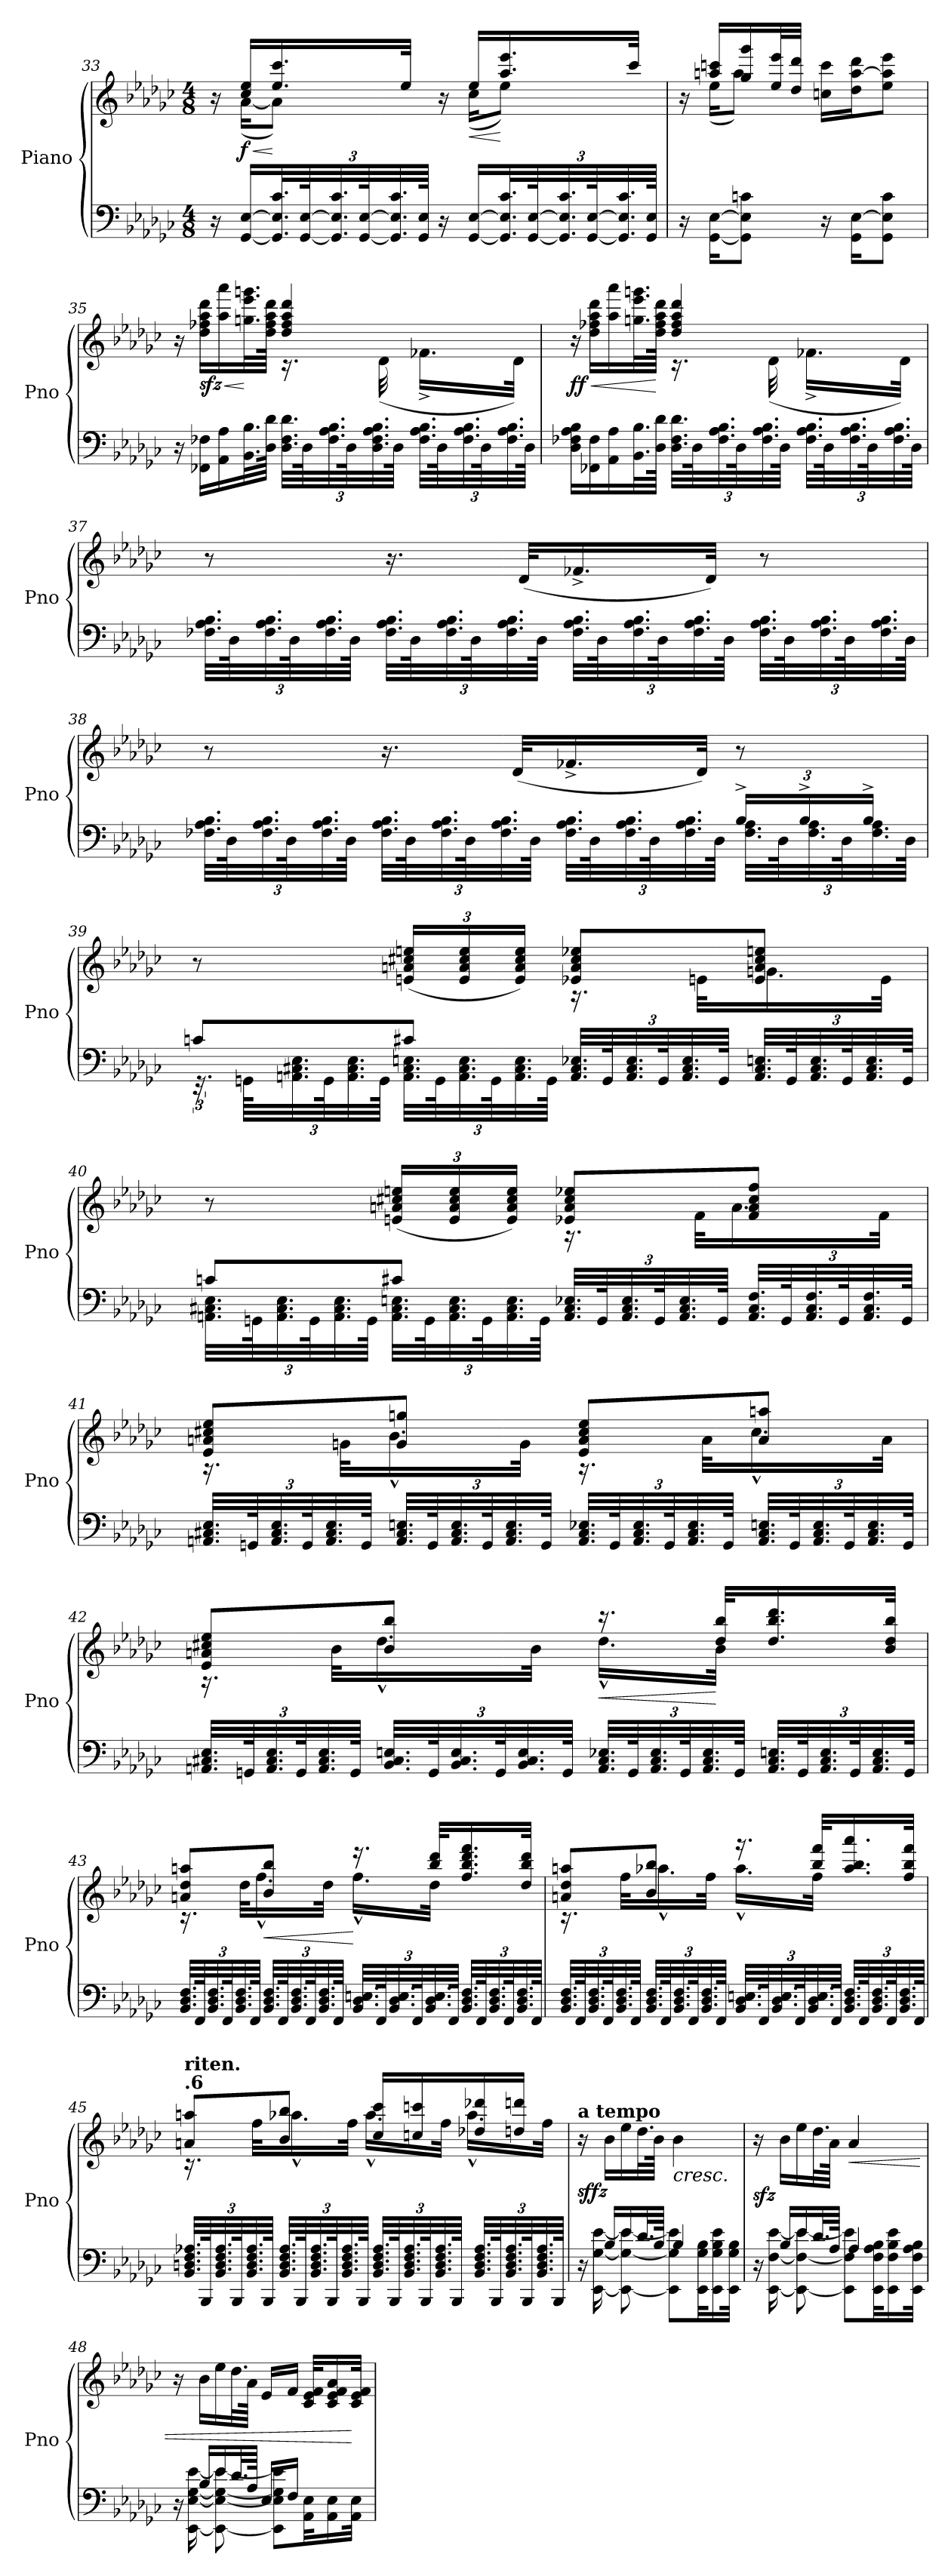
**kern	**kern	**dynam
*part1	*part1	*part1
*staff2	*staff1	*staff1/2
*I"Piano	*	*
*I'Pno	*	*
!!LO:LB:g=z
*clefF4	*clefG2	*
*k[b-e-a-d-g-c-]	*k[b-e-a-d-g-c-]	*
*G-:	*G-:	*
*M4/8	*M4/8	*
=33	=33	=33
*	*^	*
16r	16r	16ryy	.
!	!	!	!LO:HP:b
!	!	!	!LO:DY:n=1:b
[16GG-/ [16E-/LL	16cc-/ 16ee-/LL	(<[16a-\KL	< f
*Xbrackettup	*	*	*
48.GG-/] 48.E-/] 48.c-/L	16.ee-/ 16.ccc-/	8a-\J])	[
[96GG-/ [96E-/K	.	.	.
48.GG-/] 48.E-/] 48.c-/	.	.	.
[96GG-/ [96E-/K	.	.	.
48.GG-/] 48.E-/] 48.c-/	.	.	.
.	32ee-/JJk	.	.
96GG-/ 96E-/JJJk	.	.	.
16r	16r	16ryy	.
!	!	!	!LO:HP:b
[16GG-/ [16E-/LL	16ee-/LL	(<16cc-\KL	<
48.GG-/] 48.E-/] 48.c-/L	16.aa-/ 16.eee-/	8ee-\J)	[
[96GG-/ [96E-/K	.	.	.
48.GG-/] 48.E-/] 48.c-/	.	.	.
[96GG-/ [96E-/K	.	.	.
48.GG-/] 48.E-/] 48.c-/	.	.	.
.	32ccc-/JJk	.	.
96GG-/ 96E-/JJJk	.	.	.
=34	=34	=34	=34
16r	16r	16ryy	.
[16GG-\ [16E-\KL	16aan/ 16cccn/LL	(<16ee-\KL	.
8GG-\] 8E-\] 8cn\J	16gg-/ 16ggg-/	8aa\J)	.
.	32ee-/ 32eee-/L	.	.
.	32dd-/ 32ddd-/JJJ	.	.
16r	16ccn\ 16ccc\LL	4ryy	.
16GG-\ [16E-\KL	16dd-\ [16aa\ 16ddd-\J	.	.
8GG-\ 8E-\] 8c\J	8ee-\ 8aa\] 8eee-\J	.	.
!!LO:LB:g=z	!!
=35	=35	=35	=35
16r	16r	4ryy	.
!	!	!	!LO:HP:b
!	!	!	!LO:DY:n=1:b
16FF-X\ 16F-X\LL	16dd-\ 16ff-X\ 16aa-i\ 16ddd-\LL	.	< sfz
16AA-i\ 16A-i\	16aa-\ 16aaa-i\	.	.
32.BB-\ 32.B-\L	32.ggn\ 32.eee-\ 32.gggn\L	.	[
64D-\ 64d-\JJJk	64dd-\ 64ff-\ 64aa-\ 64ddd-\JJJk	.	.
48.D-\ 48.F-\ 48.d-\LLL	4dd-/ 4ff-/ 4aa-/ 4ddd-/	16.r	.
96D-\K	.	.	.
48.F-\ 48.A-\ 48.B-\	.	.	.
96D-\K	.	.	.
48.D-\ 48.F-\ 48.A-\ 48.B-\	.	.	.
.	.	(<32d-\	.
96D-\JJJk	.	.	.
48.F-\ 48.A-\ 48.B-\LLL	.	16.f-X^\LL	.
96D-\K	.	.	.
48.F-\ 48.A-\ 48.B-\	.	.	.
96D-\K	.	.	.
48.F-\ 48.A-\ 48.B-\	.	.	.
.	.	32d-\JJk)	.
96D-\JJJk	.	.	.
!!LO:LB:g=z	!!
=36	=36	=36	=36
!	!	!	!LO:HP:b
!	!	!	!LO:DY:n=1:b
16D-\ 16F-X\ 16A-\ 16B-\LL	16r	4ryy	< ff
16FF-X\ 16F-\	16dd-\ 16ff-X\ 16aa-\ 16ddd-\LL	.	.
16AA-\ 16A-\	16aa-\ 16aaa-\	.	.
32.BB-\ 32.B-\L	32.ggn\ 32.eee-\ 32.gggn\L	.	.
64D-\ 64d-\JJJk	64dd-\ 64ff-\ 64aa-\ 64ddd-\JJJk	.	[
48.D-\ 48.F-\ 48.d-\LLL	4dd-/ 4ff-/ 4aa-/ 4ddd-/	16.r	.
96D-\K	.	.	.
48.F-\ 48.A-\ 48.B-\	.	.	.
96D-\K	.	.	.
48.F-\ 48.A-\ 48.B-\	.	.	.
.	.	(<32d-\	.
96D-\JJJk	.	.	.
48.F-\ 48.A-\ 48.B-\LLL	.	16.f-X^\LL	.
96D-\K	.	.	.
48.F-\ 48.A-\ 48.B-\	.	.	.
96D-\K	.	.	.
48.F-\ 48.A-\ 48.B-\	.	.	.
.	.	32d-\JJk)	.
96D-\JJJk	.	.	.
*	*v	*v	*
!!LO:PB:g=z
=37	=37	=37
48.F-X\ 48.A-\ 48.B-\LLL	8r	.
96D-\K	.	.
48.F-\ 48.A-\ 48.B-\	.	.
96D-\K	.	.
48.F-\ 48.A-\ 48.B-\	.	.
96D-\JJJk	.	.
48.F-\ 48.A-\ 48.B-\LLL	16.r	.
96D-\K	.	.
48.F-\ 48.A-\ 48.B-\	.	.
96D-\K	.	.
48.F-\ 48.A-\ 48.B-\	.	.
.	(<32d-/KLL	.
96D-\JJJk	.	.
48.F-\ 48.A-\ 48.B-\LLL	16.f-X^/	.
96D-\K	.	.
48.F-\ 48.A-\ 48.B-\	.	.
96D-\K	.	.
48.F-\ 48.A-\ 48.B-\	.	.
.	32d-/JJk)	.
96D-\JJJk	.	.
48.F-\ 48.A-\ 48.B-\LLL	8r	.
96D-\K	.	.
48.F-\ 48.A-\ 48.B-\	.	.
96D-\K	.	.
48.F-\ 48.A-\ 48.B-\	.	.
96D-\JJJk	.	.
!!LO:LB:g=z
=38	=38	=38
*^	*	*
4.ryy	48.F-X\ 48.A-\ 48.B-\LLL	8r	.
.	96D-\K	.	.
.	48.F-\ 48.A-\ 48.B-\	.	.
.	96D-\K	.	.
.	48.F-\ 48.A-\ 48.B-\	.	.
.	96D-\JJJk	.	.
.	48.F-\ 48.A-\ 48.B-\LLL	16.r	.
.	96D-\K	.	.
.	48.F-\ 48.A-\ 48.B-\	.	.
.	96D-\K	.	.
.	48.F-\ 48.A-\ 48.B-\	.	.
.	.	(<32d-/KLL	.
.	96D-\JJJk	.	.
.	48.F-\ 48.A-\ 48.B-\LLL	16.f-X^/	.
.	96D-\K	.	.
.	48.F-\ 48.A-\ 48.B-\	.	.
.	96D-\K	.	.
.	48.F-\ 48.A-\ 48.B-\	.	.
.	.	32d-/JJk)	.
.	96D-\JJJk	.	.
24B-^/LL	48.F-\ 48.A-\LLL	8r	.
.	96D-\K	.	.
24B-^/	48.F-\ 48.A-\	.	.
.	96D-\K	.	.
24B-^/JJ	48.F-\ 48.A-\	.	.
.	96D-\JJJk	.	.
!!LO:LB:g=z
=39	=39	=39	=39
*	*brackettup	*	*
*	*	*^	*
8cn/L	48.r	8r	4ryy	.
.	96GGn\KLLL	.	.	.
.	48.AAn\ 48.C#X\ 48.E-\	.	.	.
.	96GG\K	.	.	.
.	48.AA\ 48.C#\ 48.E-\	.	.	.
.	96GG\JJJk	.	.	.
*	*Xbrackettup	*Xbrackettup	*	*
8c#X/J	48.AA\ 48.C#\ 48.En\LLL	(<24en/ 24an/ 24cc#X/ 24een/LL	.	.
.	96GG\K	.	.	.
.	48.AA\ 48.C#\ 48.E\	24e/ 24a/ 24cc#/ 24ee/	.	.
.	96GG\K	.	.	.
.	48.AA\ 48.C#\ 48.E\	24e/ 24a/ 24cc#/ 24ee/JJ)	.	.
.	96GG\JJJk	.	.	.
4ryy	48.AA/ 48.C#/ 48.E-X/LLL	8e-X/ 8a/ 8cc#/ 8ee-X/L	16.r	.
.	96GG/K	.	.	.
.	48.AA/ 48.C#/ 48.E-/	.	.	.
.	96GG/K	.	.	.
.	48.AA/ 48.C#/ 48.E-/	.	.	.
.	.	.	32en\KLL	.
.	96GG/JJJk	.	.	.
.	48.AA/ 48.C#/ 48.En/LLL	8e/ 8a/ 8cc#/ 8een/J	16.gn\	.
.	96GG/K	.	.	.
.	48.AA/ 48.C#/ 48.E/	.	.	.
.	96GG/K	.	.	.
.	48.AA/ 48.C#/ 48.E/	.	.	.
.	.	.	32e\JJk	.
.	96GG/JJJk	.	.	.
!!LO:LB:g=z	!!
=40	=40	=40	=40	=40
8cn/L	48.AAn\ 48.C#X\ 48.E-i\LLL	8r	4ryy	.
.	96GGn\K	.	.	.
.	48.AA\ 48.C#\ 48.E-\	.	.	.
.	96GG\K	.	.	.
.	48.AA\ 48.C#\ 48.E-\	.	.	.
.	96GG\JJJk	.	.	.
8c#X/J	48.AA\ 48.C#\ 48.En\LLL	(<24en/ 24an/ 24cc#X/ 24een/LL	.	.
.	96GG\K	.	.	.
.	48.AA\ 48.C#\ 48.E\	24e/ 24a/ 24cc#/ 24ee/	.	.
.	96GG\K	.	.	.
.	48.AA\ 48.C#\ 48.E\	24e/ 24a/ 24cc#/ 24ee/JJ)	.	.
.	96GG\JJJk	.	.	.
4ryy	48.AA/ 48.C#/ 48.E-X/LLL	8e-X/ 8a/ 8cc#/ 8ee-X/L	16.r	.
.	96GG/K	.	.	.
.	48.AA/ 48.C#/ 48.E-/	.	.	.
.	96GG/K	.	.	.
.	48.AA/ 48.C#/ 48.E-/	.	.	.
.	.	.	32f\KLL	.
.	96GG/JJJk	.	.	.
.	48.AA/ 48.C#/ 48.F/LLL	8f/ 8a/ 8cc#/ 8ff/J	16.a\	.
.	96GG/K	.	.	.
.	48.AA/ 48.C#/ 48.F/	.	.	.
.	96GG/K	.	.	.
.	48.AA/ 48.C#/ 48.F/	.	.	.
.	.	.	32f\JJk	.
.	96GG/JJJk	.	.	.
*v	*v	*	*	*
!!LO:LB:g=z	!!
=41	=41	=41	=41
48.AAn/ 48.C#X/ 48.E-/LLL	8e-/ 8an/ 8cc#X/ 8ee-/L	16.r	.
96GGn/K	.	.	.
48.AA/ 48.C#/ 48.E-/	.	.	.
96GG/K	.	.	.
48.AA/ 48.C#/ 48.E-/	.	.	.
.	.	32gn\KLL	.
96GG/JJJk	.	.	.
48.AA/ 48.C#/ 48.En/LLL	8g/ 8ggn/J	16.b-^^\	.
96GG/K	.	.	.
48.AA/ 48.C#/ 48.E/	.	.	.
96GG/K	.	.	.
48.AA/ 48.C#/ 48.E/	.	.	.
.	.	32g\JJk	.
96GG/JJJk	.	.	.
48.AA/ 48.C#/ 48.E-X/LLL	8e-/ 8a/ 8cc#/ 8ee-/L	16.r	.
96GG/K	.	.	.
48.AA/ 48.C#/ 48.E-/	.	.	.
96GG/K	.	.	.
48.AA/ 48.C#/ 48.E-/	.	.	.
.	.	32a\KLL	.
96GG/JJJk	.	.	.
48.AA/ 48.C#/ 48.En/LLL	8a/ 8aan/J	16.cc#^^\	.
96GG/K	.	.	.
48.AA/ 48.C#/ 48.E/	.	.	.
96GG/K	.	.	.
48.AA/ 48.C#/ 48.E/	.	.	.
.	.	32a\JJk	.
96GG/JJJk	.	.	.
!!LO:PB:g=z	!!
=42	=42	=42	=42
48.AAn/ 48.C#X/ 48.E-i/LLL	8e-i/ 8an/ 8cc#X/ 8ee-i/L	16.r	.
96GGn/K	.	.	.
48.AA/ 48.C#/ 48.E-/	.	.	.
96GG/K	.	.	.
48.AA/ 48.C#/ 48.E-/	.	.	.
.	.	32b-\KLL	.
96GG/JJJk	.	.	.
48.BB-/ 48.C#/ 48.En/LLL	8b-/ 8bb-/J	16.dd-^^\	.
96GG/K	.	.	.
48.BB-/ 48.C#/ 48.E/	.	.	.
96GG/K	.	.	.
48.BB-/ 48.C#/ 48.E/	.	.	.
.	.	32b-\JJk	.
96GG/JJJk	.	.	.
!	!	!	!LO:HP:b
48.AA/ 48.C#/ 48.E-X/LLL	16.r	16.dd-^^\LL	<
96GG/K	.	.	.
48.AA/ 48.C#/ 48.E-/	.	.	.
96GG/K	.	.	.
48.AA/ 48.C#/ 48.E-/	.	.	.
.	32dd-/ 32bb-/KLL	32b-\JJk	[
96GG/JJJk	.	.	.
48.AA/ 48.C#/ 48.En/LLL	16.dd-/ 16.bb-/ 16.ddd-/	8ryy	.
96GG/K	.	.	.
48.AA/ 48.C#/ 48.E/	.	.	.
96GG/K	.	.	.
48.AA/ 48.C#/ 48.E/	.	.	.
.	32b-/ 32dd-/ 32bb-/JJk	.	.
96GG/JJJk	.	.	.
!!LO:LB:g=z	!!
=43	=43	=43	=43
48.BB-/ 48.D-/ 48.F/LLL	8an/ 8dd-/ 8aan/L	16.r	.
96FF/K	.	.	.
48.BB-/ 48.D-/ 48.F/	.	.	.
96FF/K	.	.	.
48.BB-/ 48.D-/ 48.F/	.	.	.
.	.	32dd-\KLL	.
96FF/JJJk	.	.	.
!	!	!	!LO:HP:b
48.BB-/ 48.D-/ 48.F/LLL	8b-/ 8bb-/J	16.ff^^\	<
96FF/K	.	.	.
48.BB-/ 48.D-/ 48.F/	.	.	.
96FF/K	.	.	.
48.BB-/ 48.D-/ 48.F/	.	.	.
.	.	32dd-\JJk	.
96FF/JJJk	.	.	.
48.BB-/ 48.D-/ 48.En/LLL	16.r	16.ff^^\LL	[
96FF/K	.	.	.
48.BB-/ 48.D-/ 48.E/	.	.	.
96FF/K	.	.	.
48.BB-/ 48.D-/ 48.E/	.	.	.
.	32bb-/ 32ddd-/KLL	32dd-\JJk	.
96FF/JJJk	.	.	.
48.BB-/ 48.D-/ 48.F/LLL	16.ff/ 16.bb-/ 16.ddd-/ 16.fff/	8ryy	.
96FF/K	.	.	.
48.BB-/ 48.D-/ 48.F/	.	.	.
96FF/K	.	.	.
48.BB-/ 48.D-/ 48.F/	.	.	.
.	32dd-/ 32bb-/ 32ddd-/JJk	.	.
96FF/JJJk	.	.	.
!!LO:LB:g=z	!!
=44	=44	=44	=44
48.BB-/ 48.D-/ 48.F/LLL	8an/ 8dd-/ 8aan/L	16.r	.
96FF/K	.	.	.
48.BB-/ 48.D-/ 48.F/	.	.	.
96FF/K	.	.	.
48.BB-/ 48.D-/ 48.F/	.	.	.
.	.	32ff\KLL	.
96FF/JJJk	.	.	.
48.BB-/ 48.D-/ 48.F/LLL	8b-/ 8bb-/J	16.aa-X^^\	.
96FF/K	.	.	.
48.BB-/ 48.D-/ 48.F/	.	.	.
96FF/K	.	.	.
48.BB-/ 48.D-/ 48.F/	.	.	.
.	.	32ff\JJk	.
96FF/JJJk	.	.	.
48.BB-/ 48.D-/ 48.En/LLL	16.r	16.aa-^^\LL	.
96FF/K	.	.	.
48.BB-/ 48.D-/ 48.E/	.	.	.
96FF/K	.	.	.
48.BB-/ 48.D-/ 48.E/	.	.	.
.	32bb-/ 32fff/KLL	32ff\JJk	.
96FF/JJJk	.	.	.
48.BB-/ 48.D-/ 48.F/LLL	16.aa-/ 16.bb-/ 16.aaa-i/	8ryy	.
96FF/K	.	.	.
48.BB-/ 48.D-/ 48.F/	.	.	.
96FF/K	.	.	.
48.BB-/ 48.D-/ 48.F/	.	.	.
.	32ff/ 32bb-/ 32fff/JJk	.	.
96FF/JJJk	.	.	.
!!LO:LB:g=z	!!
=45	=45	=45	=45
*	*MM19	*	*
!	!LO:TX:a:B:t=.6	!	!
!	!LO:TX:a:B:t=riten.	!	!
48.BB-/ 48.Dn/ 48.F/ 48.A-X/LLL	8an/ 8aan/L	16.r	.
96BBB-/K	.	.	.
48.BB-/ 48.D/ 48.F/ 48.A-/	.	.	.
96BBB-/K	.	.	.
48.BB-/ 48.D/ 48.F/ 48.A-/	.	.	.
.	.	32ff\KLL	.
96BBB-/JJJk	.	.	.
48.BB-/ 48.D/ 48.F/ 48.A-/LLL	8b-/ 8bb-/J	16.aa-X^^\	.
96BBB-/K	.	.	.
48.BB-/ 48.D/ 48.F/ 48.A-/	.	.	.
96BBB-/K	.	.	.
48.BB-/ 48.D/ 48.F/ 48.A-/	.	.	.
.	.	32ff\JJk	.
96BBB-/JJJk	.	.	.
48.BB-/ 48.D/ 48.F/ 48.A-/LLL	16cc-/ 16ccc-/LL	16.aa-^^\LL	.
96BBB-/K	.	.	.
48.BB-/ 48.D/ 48.F/ 48.A-/	.	.	.
.	16ccn/ 16cccn/	.	.
96BBB-/K	.	.	.
48.BB-/ 48.D/ 48.F/ 48.A-/	.	.	.
.	.	32ff\JJk	.
96BBB-/JJJk	.	.	.
48.BB-/ 48.D/ 48.F/ 48.A-/LLL	16dd-X/ 16ddd-X/	16.aa-^^\LL	.
96BBB-/K	.	.	.
48.BB-/ 48.D/ 48.F/ 48.A-/	.	.	.
.	16ddn/ 16dddn/JJ	.	.
96BBB-/K	.	.	.
48.BB-/ 48.D/ 48.F/ 48.A-/	.	.	.
.	.	32ff\JJk	.
96BBB-/JJJk	.	.	.
*	*v	*v	*
!!LO:LB:g=z
=46	=46	=46
*	*MM28	*
*^	*	*
!	!	!LO:TX:a:B:t=a tempo	!
!	!	!	!LO:DY:b
16r	16ryy	16r	sffz
16B-/LL	[16EE-\ [16G-\ [16e-\	16b-\LL	.
16e-/	8EE-\_ 8G-\_ 8e-\_	16ee-\	.
32.d-i/L	.	32.dd-i\L	.
64B-/JJJk	.	64b-\JJJk	.
!	!	!	!LO:HP:b
4B-/	8EE-\] 8G-\] 8e-\]L	4b-\	<
.	32EE-\ 32G-\ 32B-\KL	.	.
.	16EE-\ 16G-\ 16B-\ 16e-\	.	.
.	32EE-\ 32G-\ 32B-\JJk	.	.
=47	=47	=47	=47
!	!	!	!LO:DY:b
16r	16ryy	16r	sfz
16B-/LL	[16EE-\ [16F\ [16e-\	16b-\LL	.
16e-/	8EE-\_ 8F\_ 8e-\_	16ee-\	.
32.d-/L	.	32.dd-\L	.
64A-/JJJk	.	64a-\JJJk	.
!	!	!	!LO:HP:n=1:b
4A-/	8EE-\] 8F\] 8e-\]L	4a-/	[ <
.	32EE-\ 32F\ 32A-\ 32B-\KL	.	.
.	16EE-\ 16F\ 16B-\ 16e-\	.	.
.	32EE-\ 32F\ 32A-\ 32B-\JJk	.	.
!!LO:PB:g=z
=48	=48	=48	=48
16r	16ryy	16r	.
16B-/LL	[16EE-\ [16E-\ [16G-\ [16e-\	16b-\LL	.
16e-/	8EE-\_ 8E-\_ 8G-\_ 8e-\_	16ee-\	.
32.d-/L	.	32.dd-\L	.
64A-/JJJk	.	64a-\JJJk	.
16E-/LL	8EE-\] 8E-\] 8G-\] 8e-\]L	16e-/LL	.
16F/JJ	.	16f/JJ	.
8ryy	32AA-\ 32E-\KL	32c-/ 32e-/ 32f/KLL	.
.	16AA-\ 16E-\	16c-/ 16e-/ 16f/ 16a-/	.
.	32AA-\ 32E-\JJk	32c-/ 32e-/ 32f/JJk	[
*v	*v	*	*
=	=	=
*-	*-	*-
